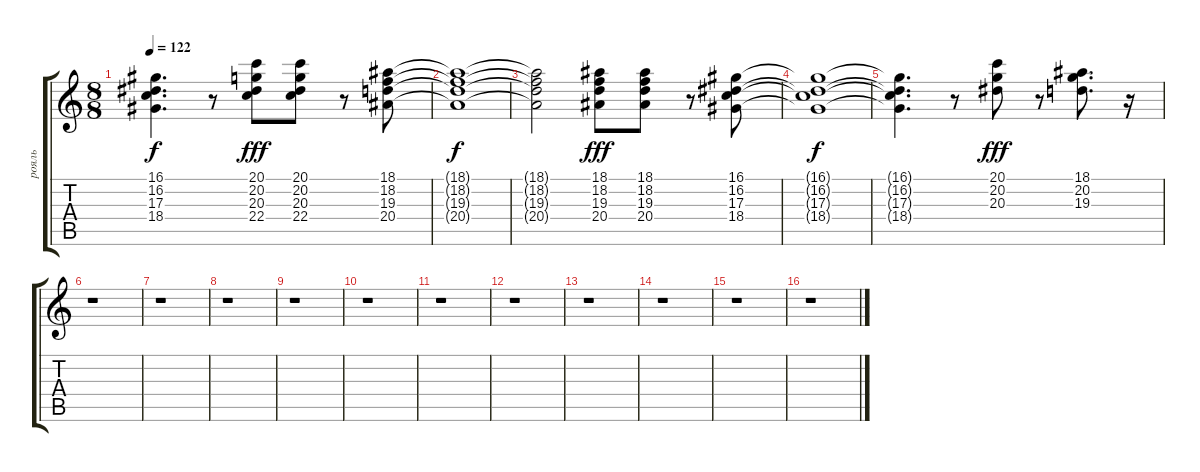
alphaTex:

\track ("рояль" "рояль") {instrument brightacousticpiano}
\staff {score tabs}
\tuning (E4 B3 G3 D3 A2 E2) {hide}
\ts (8 8)
\tempo 122
\clef g2
\ks c
(16.1{t} 16.2{t} 17.3{t} 18.4{t}).4{d dy f} r.8 (20.1 20.2 20.3 22.4).8{dy fff} (20.1 20.2 20.3 22.4).8 r.8 (18.1 18.2 19.3 20.4).8 |
(18.1{t} 18.2{t} 19.3{t} 20.4{t}).1{dy f} |
(18.1{t} 18.2{t} 19.3{t} 20.4{t}).2 (18.1 18.2 19.3 20.4).8{dy fff} (18.1 18.2 19.3 20.4).8 r.8 (16.1 16.2 17.3 18.4).8 |
(16.1{t} 16.2{t} 17.3{t} 18.4{t}).1{dy f} |
(16.1{t} 16.2{t} 17.3{t} 18.4{t}).4{d} r.8 (20.1 20.2 20.3).8{dy fff} r.8 (18.1 20.2 19.3).8{d} r.16 |
r.1 |
r.1 |
r.1 |
r.1 |
r.1 |
r.1 |
r.1 |
r.1 |
r.1 |
r.1 |
r.1
